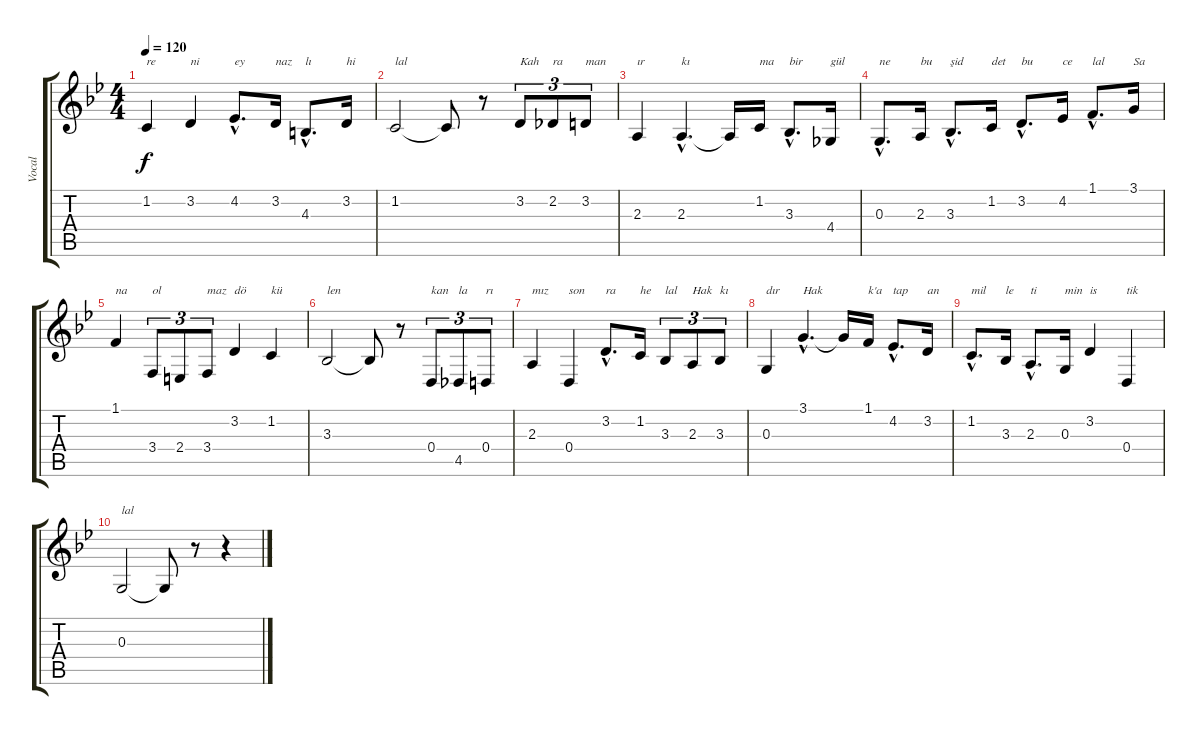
\track ("Vocal" "Vocal") {instrument acousticgrandpiano}
\staff {score tabs}
\tuning (E4 B3 G3 D3 A2 E2) {hide}
\ts (4 4)
\tempo 120
\clef g2
\ks bb
1.2.4{txt "re" dy f} 3.2.4{txt "ni"} 4.2{hac}.8{d txt "ey"} 3.2.16{txt "naz"} 4.3{hac}.8{d txt "lı"} 3.2.16{txt "hi"} |
1.2.2{txt "lal"} 1.2{t}.8 r.8 3.2.8{tu (3 2) txt "Kah"} 2.2.8{tu (3 2) txt "ra"} 3.2.8{tu (3 2) txt "man"} |
2.3.4{txt "ır"} 2.3{hac}.4{d txt "kı"} 2.3{t}.16 1.2.16{txt "ma"} 3.3{hac}.8{d txt "bir"} 4.4.16{txt "gül"} |
0.3{hac}.8{d txt "ne"} 2.3.16{txt "bu"} 3.3{hac}.8{d txt "şid"} 1.2.16{txt "det"} 3.2{hac}.8{d txt "bu"} 4.2.16{txt "ce"} 1.1{hac}.8{d txt "lal"} 3.1.16{txt "Sa"} |
1.1.4{txt "na"} 3.4.8{tu (3 2) txt "ol"} 2.4.8{tu (3 2)} 3.4.8{tu (3 2) txt "maz"} 3.2.4{txt "dö"} 1.2.4{txt "kü"} |
3.3.2{txt "len"} 3.3{t}.8 r.8 0.4.8{tu (3 2) txt "kan"} 4.5.8{tu (3 2) txt "la"} 0.4.8{tu (3 2) txt "rı"} |
2.3.4{txt "mız"} 0.4.4{txt "son"} 3.2{hac}.8{d txt "ra"} 1.2.16{txt "he"} 3.3.8{tu (3 2) txt "lal"} 2.3.8{tu (3 2) txt "Hak"} 3.3.8{tu (3 2) txt "kı"} |
0.3.4{txt "dır"} 3.1{hac}.4{d txt "Hak"} 3.1{t}.16 1.1.16{txt "k'a"} 4.2{hac}.8{d txt "tap"} 3.2.16{txt "an"} |
1.2{hac}.8{d txt "mil"} 3.3.16{txt "le"} 2.3{hac}.8{d txt "ti"} 0.3.16{txt "min"} 3.2.4{txt "is"} 0.4.4{txt "tik"} |
0.3.2{txt "lal"} 0.3{t}.8 r.8 r.4
